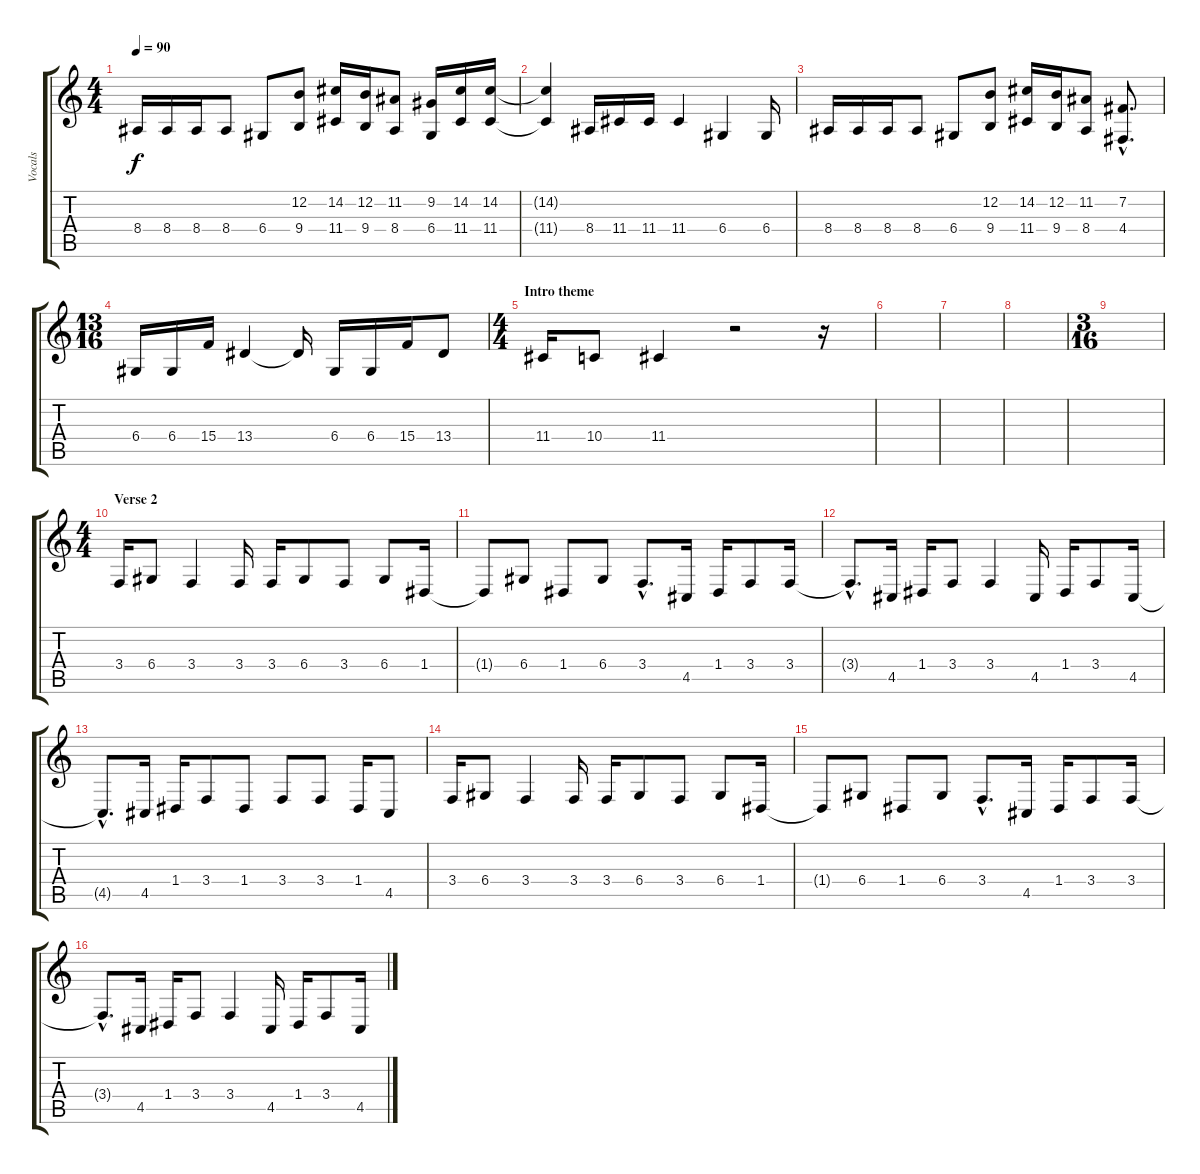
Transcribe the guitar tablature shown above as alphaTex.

\track ("Vocals" "Vocals") {instrument lead1square}
\staff {score tabs}
\tuning (E4 B3 G3 D3 A2 E2) {hide}
\ts (4 4)
\tempo 90
\clef g2
\ks c
8.4.16{dy f} 8.4.16 8.4.16 8.4.8 6.4.8 (12.2 9.4).8 (14.2 11.4).16 (12.2 9.4).16 (11.2 8.4).8 (9.2 6.4).16 (14.2 11.4).16 (14.2 11.4).16 |
(14.2{t} 11.4{t}).4 8.4.16 11.4.16 11.4.16 11.4.4 6.4.4 6.4.16 |
8.4.16 8.4.16 8.4.16 8.4.8 6.4.8 (12.2 9.4).8 (14.2 11.4).16 (12.2 9.4).16 (11.2 8.4).8 (7.2{hac} 4.4{hac}).8{d} |
\ts (13 16)
6.4.16 6.4.16 15.4.16 13.4.4 13.4{t}.16 6.4.16 6.4.16 15.4.16 13.4.8 |
\ts (4 4)
\section ("" "Intro theme")
11.4.16 10.4.8 11.4.4 r.2 r.16 |
|
|
|
\ts (3 16)
|
\ts (4 4)
\section ("" "Verse 2")
3.4.16 6.4.8 3.4.4 3.4.16 3.4.16 6.4.8 3.4.8 6.4.8 1.4.16 |
1.4{t}.8 6.4.8 1.4.8 6.4.8 3.4{hac}.8{d} 4.5.16 1.4.16 3.4.8 3.4.16 |
3.4{hac t}.8{d} 4.5.16 1.4.16 3.4.8 3.4.4 4.5.16 1.4.16 3.4.8 4.5.16 |
4.5{hac t}.8{d} 4.5.16 1.4.16 3.4.8 1.4.8 3.4.8 3.4.8 1.4.16 4.5.8 |
3.4.16 6.4.8 3.4.4 3.4.16 3.4.16 6.4.8 3.4.8 6.4.8 1.4.16 |
1.4{t}.8 6.4.8 1.4.8 6.4.8 3.4{hac}.8{d} 4.5.16 1.4.16 3.4.8 3.4.16 |
3.4{hac t}.8{d} 4.5.16 1.4.16 3.4.8 3.4.4 4.5.16 1.4.16 3.4.8 4.5.16
